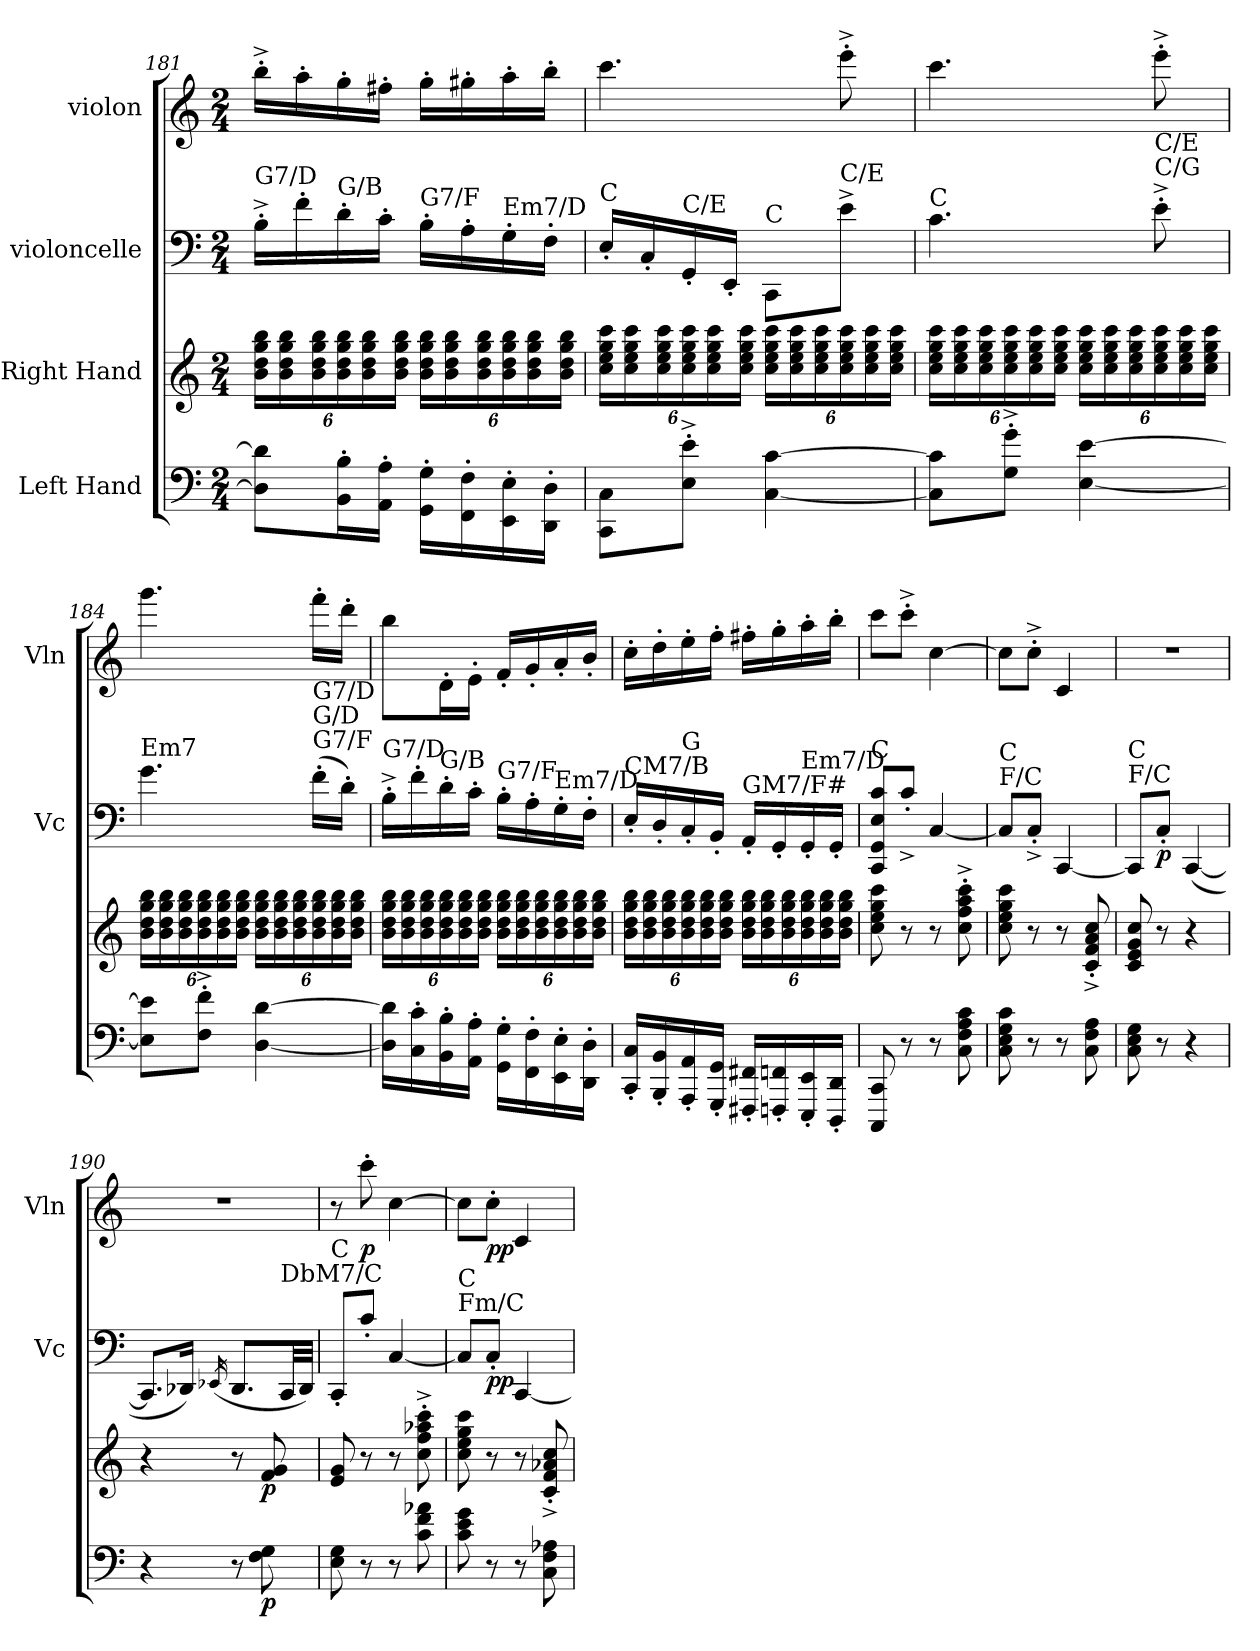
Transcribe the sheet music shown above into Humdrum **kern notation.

**kern	**dynam	**kern	**dynam	**kern	**dynam	**kern	**dynam
*part4	*part4	*part3	*part3	*part2	*part2	*part1	*part1
*staff4	*staff4	*staff3	*staff3	*staff2	*staff2	*staff1	*staff1
*I"Left Hand	*	*I"Right Hand	*	*I"violoncelle	*	*I"violon	*
*	*	*	*	*I'Vc	*	*I'Vln	*
!!LO:LB:g=z
*clefF4	*	*clefG2	*	*clefF4	*	*clefG2	*
*k[]	*	*k[]	*	*k[]	*	*k[]	*
*M2/4	*	*M2/4	*	*M2/4	*	*M2/4	*
*	*	*Xbrackettup	*	*	*	*	*
=181	=181	=181	=181	=181	=181	=181	=181
!	!	!	!	!LO:TX:a:t=G7/D	!	!	!
8Di\] 8di\]L	.	24bi\ 24ddi\ 24ggj\ 24bbi\LL	.	16B'^i\LL	.	16bb'^\LL	.
.	.	24bi\ 24ddi\ 24ggj\ 24bbi\	.	.	.	.	.
.	.	.	.	16f'i\	.	16aa'\	.
.	.	24bi\ 24ddi\ 24ggj\ 24bbi\	.	.	.	.	.
!	!	!	!	!LO:TX:a:t=G/B	!	!	!
16BBi\' 16Bi\'L	.	24bi\ 24ddi\ 24ggj\ 24bbi\	.	16d'i\	.	16gg'\	.
.	.	24bi\ 24ddi\ 24ggj\ 24bbi\	.	.	.	.	.
16AA\' 16A\'JJ	.	.	.	16c'\JJ	.	16ff#X'\JJ	.
.	.	24bi\ 24ddi\ 24ggj\ 24bbi\JJ	.	.	.	.	.
!	!	!	!	!LO:TX:a:t=G7/F	!	!	!
16GGj\' 16Gj\'LL	.	24bi\ 24ddi\ 24ggj\ 24bbi\LL	.	16B'i\LL	.	16gg'\LL	.
.	.	24bi\ 24ddi\ 24ggj\ 24bbi\	.	.	.	.	.
16FFi\' 16Fi\'	.	.	.	16A'\	.	16gg#X'\	.
.	.	24bi\ 24ddi\ 24ggj\ 24bbi\	.	.	.	.	.
!	!	!	!	!LO:TX:a:t=Em7/D	!	!	!
16EEj\' 16Ej\'	.	24bi\ 24ddi\ 24ggi\ 24bbi\	.	16G'i\	.	16aa'\	.
.	.	24bi\ 24ddi\ 24ggi\ 24bbi\	.	.	.	.	.
16DDi\' 16Di\'JJ	.	.	.	16F'\JJ	.	16bb'\JJ	.
.	.	24bi\ 24ddi\ 24ggi\ 24bbi\JJ	.	.	.	.	.
=182	=182	=182	=182	=182	=182	=182	=182
!	!	!	!	!LO:TX:a:t=C	!	!	!
8CCj\ 8Cj\L	.	24ccj\ 24eei\ 24ggi\ 24cccj\LL	.	16E'i/LL	.	4.ccc\	.
.	.	24ccj\ 24eei\ 24ggi\ 24cccj\	.	.	.	.	.
.	.	.	.	16C'j/	.	.	.
.	.	24ccj\ 24eei\ 24ggi\ 24cccj\	.	.	.	.	.
!	!	!	!	!LO:TX:a:t=C/E	!	!	!
8Ei\'^ 8ei\'^J	.	24ccj\ 24eei\ 24ggi\ 24cccj\	.	16GG'i/	.	.	.
.	.	24ccj\ 24eei\ 24ggi\ 24cccj\	.	.	.	.	.
.	.	.	.	16EE'i/JJ	.	.	.
.	.	24ccj\ 24eei\ 24ggi\ 24cccj\JJ	.	.	.	.	.
!	!	!	!	!LO:TX:a:t=C	!	!	!
[4Cj\ [4cj\	.	24ccj\ 24eei\ 24ggi\ 24cccj\LL	.	8CCj\L	.	.	.
.	.	24ccj\ 24eei\ 24ggi\ 24cccj\	.	.	.	.	.
.	.	24ccj\ 24eei\ 24ggi\ 24cccj\	.	.	.	.	.
!	!	!	!	!LO:TX:a:t=C/E	!	!	!
.	.	24ccj\ 24eei\ 24ggi\ 24cccj\	.	8e^i\J	.	8eee'^\	.
.	.	24ccj\ 24eei\ 24ggi\ 24cccj\	.	.	.	.	.
.	.	24ccj\ 24eei\ 24ggi\ 24cccj\JJ	.	.	.	.	.
!!LO:PB:g=z
=183	=183	=183	=183	=183	=183	=183	=183
!	!	!	!	!LO:TX:a:t=C	!	!	!
8Cj\] 8cj\]L	.	24ccj\ 24eei\ 24ggi\ 24cccj\LL	.	4.cj\	.	4.ccc\	.
.	.	24ccj\ 24eei\ 24ggi\ 24cccj\	.	.	.	.	.
.	.	24ccj\ 24eei\ 24ggi\ 24cccj\	.	.	.	.	.
8Gi\'^ 8gi\'^J	.	24ccj\ 24eei\ 24ggi\ 24cccj\	.	.	.	.	.
.	.	24ccj\ 24eei\ 24ggi\ 24cccj\	.	.	.	.	.
.	.	24ccj\ 24eei\ 24ggi\ 24cccj\JJ	.	.	.	.	.
[4Ei\ [4ei\	.	24ccj\ 24eei\ 24ggi\ 24cccj\LL	.	.	.	.	.
.	.	24ccj\ 24eei\ 24ggi\ 24cccj\	.	.	.	.	.
.	.	24ccj\ 24eei\ 24ggi\ 24cccj\	.	.	.	.	.
!	!	!	!	!LO:TX:a:t=C/G	!	!	!
!	!	!	!	!LO:TX:a:t=C/E	!	!	!
.	.	24ccj\ 24eei\ 24ggi\ 24cccj\	.	8e'^i\	.	8eee'^\	.
.	.	24ccj\ 24eei\ 24ggi\ 24cccj\	.	.	.	.	.
.	.	24ccj\ 24eei\ 24ggi\ 24cccj\JJ	.	.	.	.	.
=184	=184	=184	=184	=184	=184	=184	=184
!	!	!	!	!LO:TX:a:t=Em7	!	!	!
8Ej\] 8ej\]L	.	24bi\ 24ddi\ 24ggi\ 24bbi\LL	.	4.gi\	.	4.ggg\	.
.	.	24bi\ 24ddi\ 24ggi\ 24bbi\	.	.	.	.	.
.	.	24bi\ 24ddi\ 24ggi\ 24bbi\	.	.	.	.	.
8Fi\'^ 8fi\'^J	.	24bi\ 24ddi\ 24ggj\ 24bbi\	.	.	.	.	.
.	.	24bi\ 24ddi\ 24ggj\ 24bbi\	.	.	.	.	.
.	.	24bi\ 24ddi\ 24ggj\ 24bbi\JJ	.	.	.	.	.
[4Di\ [4di\	.	24bi\ 24ddi\ 24ggj\ 24bbi\LL	.	.	.	.	.
.	.	24bi\ 24ddi\ 24ggj\ 24bbi\	.	.	.	.	.
.	.	24bi\ 24ddi\ 24ggj\ 24bbi\	.	.	.	.	.
!	!	!	!	!LO:TX:a:t=G7/F	!	!	!
!	!	!	!	!LO:TX:a:t=G/D	!	!	!
!	!	!	!	!LO:TX:a:t=G7/D	!	!	!
.	.	24bi\ 24ddi\ 24ggj\ 24bbi\	.	(>16f'i\LL	.	16fff'\LL	.
.	.	24bi\ 24ddi\ 24ggj\ 24bbi\	.	.	.	.	.
.	.	.	.	16d'i\JJ)	.	16ddd'\JJ	.
.	.	24bi\ 24ddi\ 24ggj\ 24bbi\JJ	.	.	.	.	.
!!LO:LB:g=z
=185	=185	=185	=185	=185	=185	=185	=185
!	!	!	!	!LO:TX:a:t=G7/D	!	!	!
16Di\] 16di\]LL	.	24bi\ 24ddi\ 24ggj\ 24bbi\LL	.	16B'^i\LL	.	8bb\L	.
.	.	24bi\ 24ddi\ 24ggj\ 24bbi\	.	.	.	.	.
16C\' 16c\'	.	.	.	16f'i\	.	.	.
.	.	24bi\ 24ddi\ 24ggj\ 24bbi\	.	.	.	.	.
!	!	!	!	!LO:TX:a:t=G/B	!	!	!
16BBi\' 16Bi\'	.	24bi\ 24ddi\ 24ggj\ 24bbi\	.	16d'i\	.	16d'\L	.
.	.	24bi\ 24ddi\ 24ggj\ 24bbi\	.	.	.	.	.
16AA\' 16A\'JJ	.	.	.	16c'\JJ	.	16e'\JJ	.
.	.	24bi\ 24ddi\ 24ggj\ 24bbi\JJ	.	.	.	.	.
!	!	!	!	!LO:TX:a:t=G7/F	!	!	!
16GGj\' 16Gj\'LL	.	24bi\ 24ddi\ 24ggj\ 24bbi\LL	.	16B'i\LL	.	16f'/LL	.
.	.	24bi\ 24ddi\ 24ggj\ 24bbi\	.	.	.	.	.
16FFi\' 16Fi\'	.	.	.	16A'\	.	16g'/	.
.	.	24bi\ 24ddi\ 24ggj\ 24bbi\	.	.	.	.	.
!	!	!	!	!LO:TX:a:t=Em7/D	!	!	!
16EEj\' 16Ej\'	.	24bi\ 24ddi\ 24ggi\ 24bbi\	.	16G'i\	.	16a'/	.
.	.	24bi\ 24ddi\ 24ggi\ 24bbi\	.	.	.	.	.
16DDi\' 16Di\'JJ	.	.	.	16F'\JJ	.	16b'/JJ	.
.	.	24bi\ 24ddi\ 24ggi\ 24bbi\JJ	.	.	.	.	.
=186	=186	=186	=186	=186	=186	=186	=186
!	!	!	!	!LO:TX:a:t=CM7/B	!	!	!
16CCj/' 16Cj/'LL	.	24bi\ 24dd\ 24ggi\ 24bbi\LL	.	16E'i/LL	.	16cc'\LL	.
.	.	24bi\ 24dd\ 24ggi\ 24bbi\	.	.	.	.	.
16BBBi/' 16BBi/'	.	.	.	16D'/	.	16dd'\	.
.	.	24bi\ 24dd\ 24ggi\ 24bbi\	.	.	.	.	.
!	!	!	!	!LO:TX:a:t=G	!	!	!
16AAA/' 16AA/'	.	24bi\ 24ddi\ 24ggj\ 24bbi\	.	16C'/	.	16ee'\	.
.	.	24bi\ 24ddi\ 24ggj\ 24bbi\	.	.	.	.	.
16GGGj/' 16GGj/'JJ	.	.	.	16BB'i/JJ	.	16ff'\JJ	.
.	.	24bi\ 24ddi\ 24ggj\ 24bbi\JJ	.	.	.	.	.
!	!	!	!	!LO:TX:a:t=GM7/F#	!	!	!
16FFF#Xi/' 16FF#Xi/'LL	.	24bi\ 24ddi\ 24ggj\ 24bbi\LL	.	16AA'/LL	.	16ff#X'\LL	.
.	.	24bi\ 24ddi\ 24ggj\ 24bbi\	.	.	.	.	.
16FFFn/' 16FFn/'	.	.	.	16GG'j/	.	16gg'\	.
.	.	24bi\ 24ddi\ 24ggj\ 24bbi\	.	.	.	.	.
!	!	!	!	!LO:TX:a:t=Em7/D	!	!	!
16EEEj/' 16EEj/'	.	24bi\ 24ddi\ 24ggi\ 24bbi\	.	16GG'i/	.	16aa'\	.
.	.	24bi\ 24ddi\ 24ggi\ 24bbi\	.	.	.	.	.
16DDDi/' 16DDi/'JJ	.	.	.	16GG'i/JJ	.	16bb'\JJ	.
.	.	24bi\ 24ddi\ 24ggi\ 24bbi\JJ	.	.	.	.	.
=187	=187	=187	=187	=187	=187	=187	=187
!	!	!	!	!LO:TX:a:t=C	!	!	!
8CCCj/ 8CCj/	.	8ccj\ 8eei\ 8ggi\ 8cccj\	.	8CCj/ 8GGi/ 8Ei/ 8cj/L	.	8ccc\L	.
8r	.	8r	.	8c'^/J	.	8ccc'^\J	.
8r	.	8r	.	[4C/	.	[4cc\	.
8Ci\ 8Fj\ 8Ai\ 8ci\	.	8cci\'^ 8ffj\'^ 8aai\'^ 8ccci\'^	.	.	.	.	.
=188	=188	=188	=188	=188	=188	=188	=188
!	!	!	!	!LO:TX:a:t=F/C	!	!	!
!	!	!	!	!LO:TX:a:t=C	!	!	!
8Cj\ 8Ei\ 8Gi\ 8cj\	.	8ccj\ 8eei\ 8ggi\ 8cccj\	.	8Cj/L]	.	8cc\L]	.
8r	.	8r	.	8C'^/J	.	8cc'^\J	.
8r	.	8r	.	[4CC/	.	4c/	.
8Ci\ 8Fj\ 8Ai\	.	8ci/'^ 8fj/'^ 8ai/'^ 8cci/'^	.	.	.	.	.
!!LO:LB:g=z
=189	=189	=189	=189	=189	=189	=189	=189
!	!	!	!	!LO:TX:a:t=F/C	!	!	!
!	!	!	!	!LO:TX:a:t=C	!	!	!
8Cj\ 8Ei\ 8Gi\	.	8cj/ 8ei/ 8gi/ 8ccj/	.	8CCj/L]	.	2r	.
!	!	!	!	!	!LO:DY:b	!	!
8r	.	8r	.	8C'/J	p	.	.
4r	.	4r	.	(<[4CC/	.	.	.
=190	=190	=190	=190	=190	=190	=190	=190
4r	.	4r	.	8.CC/L]	.	2r	.
.	.	.	.	16DD-X/Jk)	.	.	.
.	.	.	.	(<16qEE-X/	.	.	.
8r	.	8r	.	8.DD-/L	.	.	.
!	!LO:DY:b	!	!LO:DY:b	!	!	!	!
8Fi\ 8G\	p	8fi/ 8g/	p	.	.	.	.
!	!	!	!	!LO:TX:a:t=DbM7/C	!	!	!
.	.	.	.	32CCi/LL	.	.	.
.	.	.	.	32DD-j/JJJ)	.	.	.
=191	=191	=191	=191	=191	=191	=191	=191
!	!	!	!	!LO:TX:a:t=C	!	!	!
8Ei\ 8Gi\	.	8ei/ 8gi/	.	8CC'j/L	.	8r	.
!	!	!	!	!	!	!	!LO:DY:b
8r	.	8r	.	8c'/J	.	8ccc'\	p
8r	.	8r	.	[4C/	.	[4cc\	.
8ci\ 8fj\ 8a-Xi\	.	8cci\'^ 8ffj\'^ 8aa-Xi\'^ 8ccci\'^	.	.	.	.	.
=192	=192	=192	=192	=192	=192	=192	=192
!	!	!	!	!LO:TX:a:t=Fm/C	!	!	!
!	!	!	!	!LO:TX:a:t=C	!	!	!
8cj\ 8ei\ 8gi\	.	8ccj\ 8eei\ 8ggi\ 8cccj\	.	8Cj/L]	.	8cc\L]	.
!	!	!	!	!	!LO:DY:b	!	!LO:DY:b
8r	.	8r	.	8C'/J	pp	8cc'\J	pp
8r	.	8r	.	[4CC/	.	4c/	.
8Ci\ 8Fj\ 8A-Xi\	.	8ci/'^ 8fj/'^ 8a-Xi/'^ 8cci/'^	.	.	.	.	.
=	=	=	=	=	=	=	=
*-	*-	*-	*-	*-	*-	*-	*-
